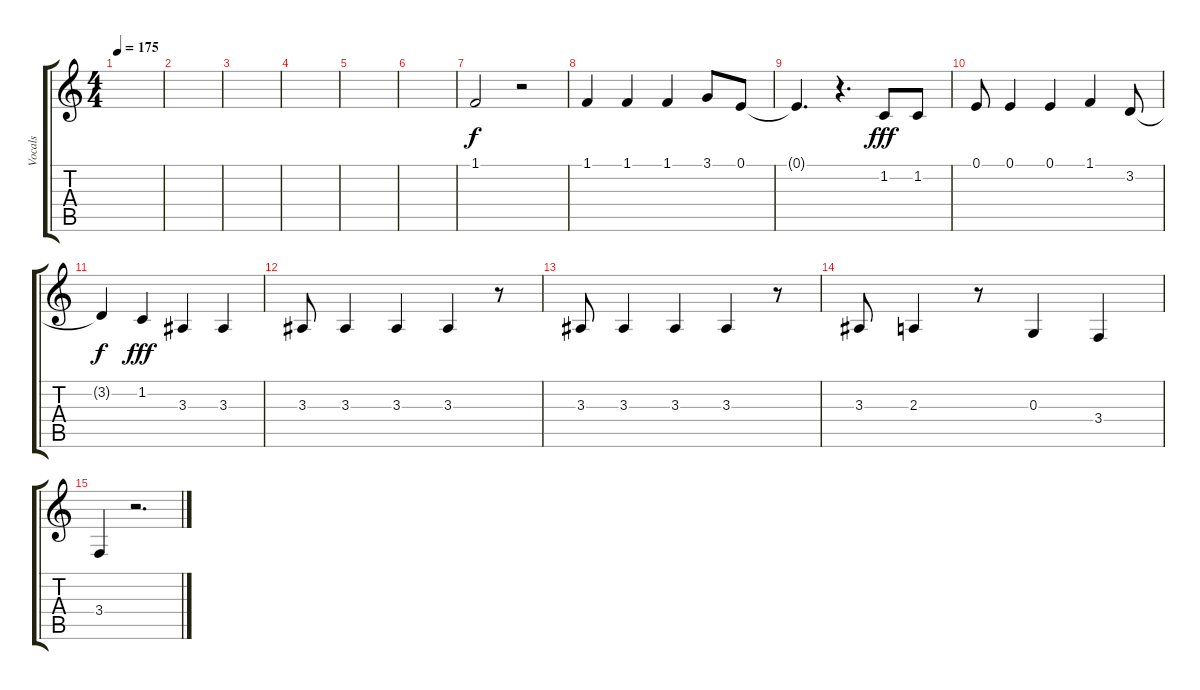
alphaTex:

\track ("Vocals" "Vocals") {instrument lead8bassandlead}
\staff {score tabs}
\tuning (E4 B3 G3 D3 A2 E2) {hide}
\ts (4 4)
\tempo 175
\clef g2
\ks c
|
|
|
|
|
|
1.1.2 r.2 |
1.1.4 1.1.4 1.1.4 3.1.8 0.1.8 |
0.1{t}.4{d dy f} r.4{d} 1.2.8{dy fff} 1.2.8 |
0.1.8 0.1.4 0.1.4 1.1.4 3.2.8 |
3.2{t}.4{dy f} 1.2.4{dy fff} 3.3.4 3.3.4 |
3.3.8 3.3.4 3.3.4 3.3.4 r.8 |
3.3.8 3.3.4 3.3.4 3.3.4 r.8 |
3.3.8 2.3.4 r.8 0.3.4 3.4.4 |
3.4.4 r.2{d}
